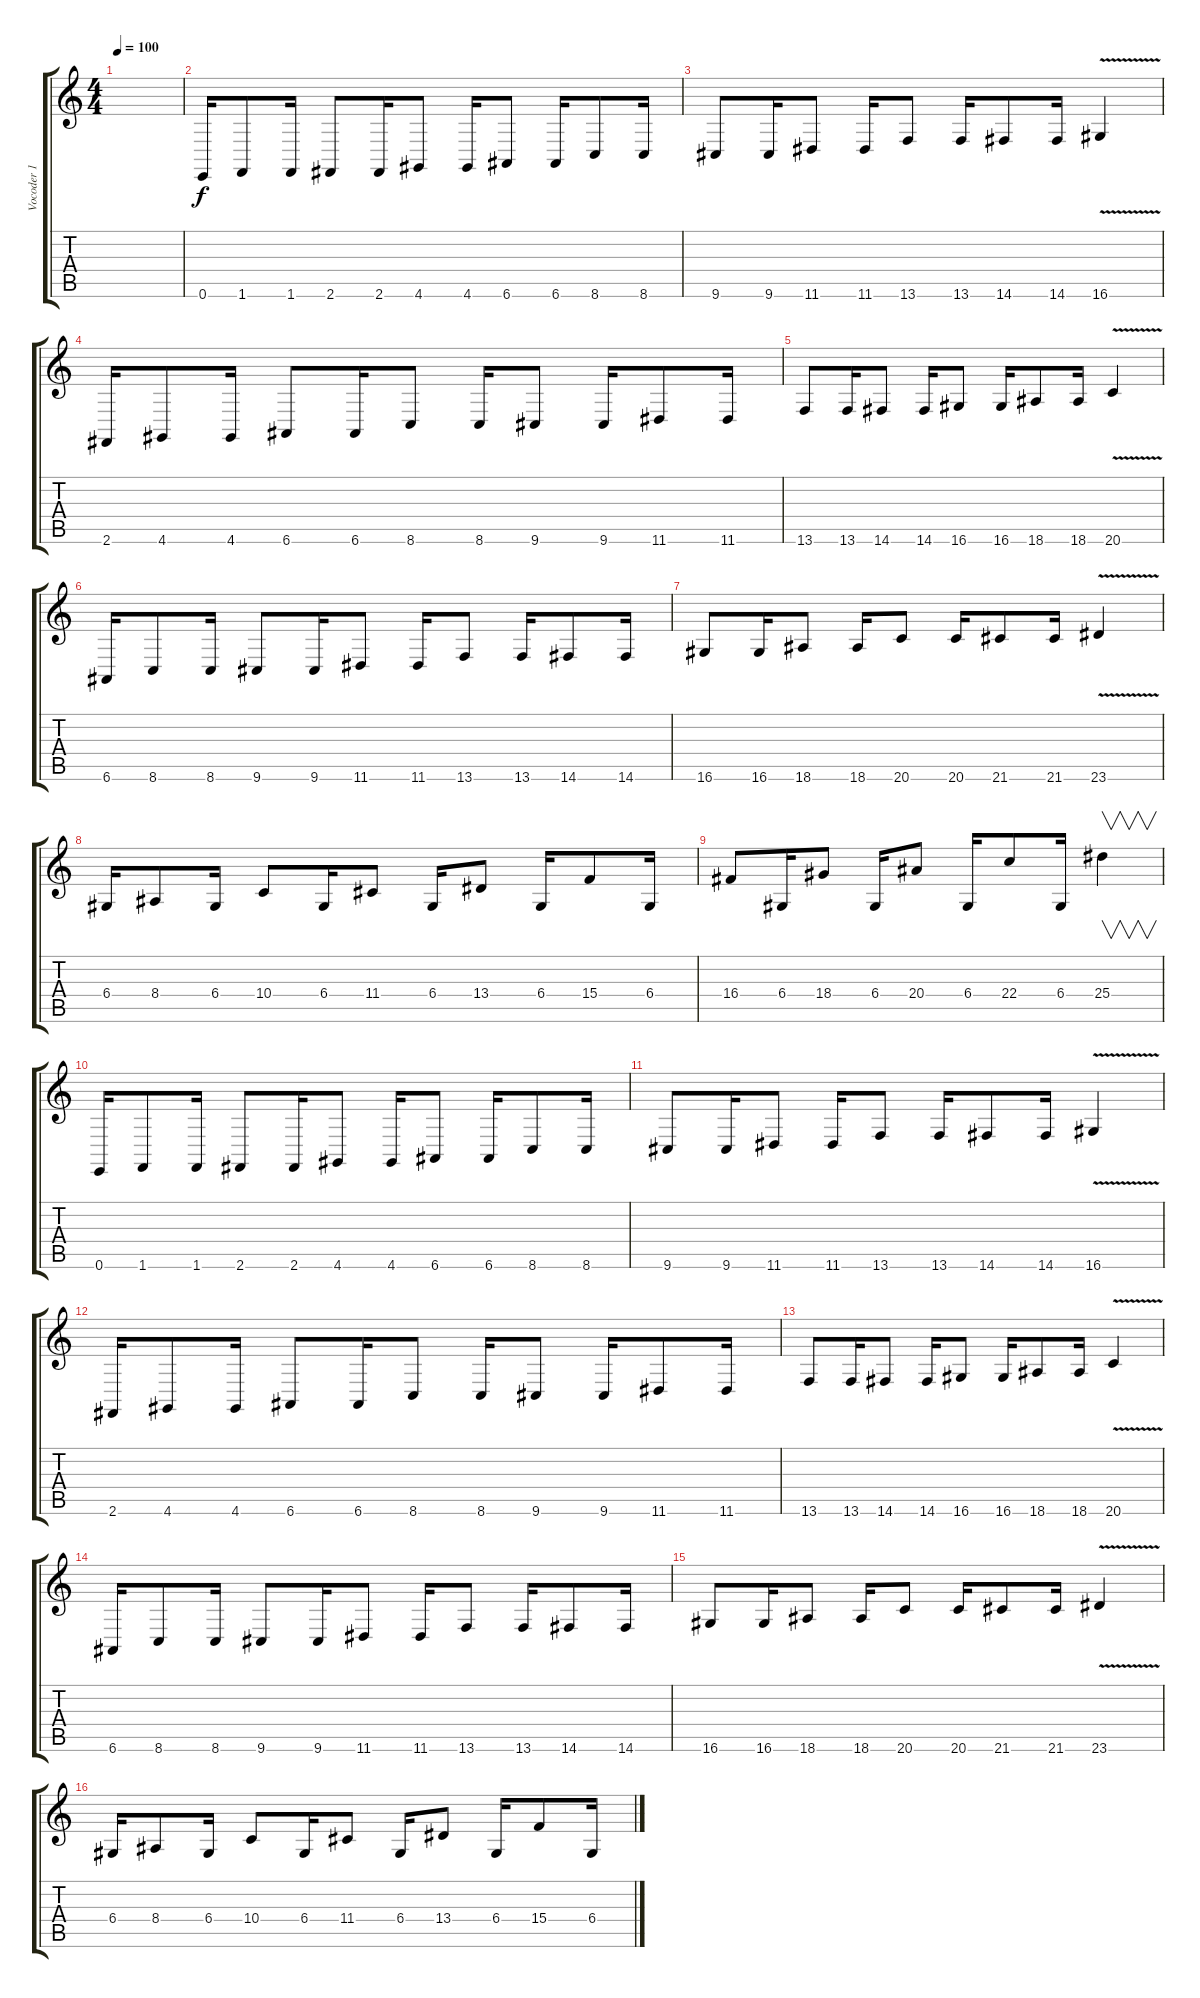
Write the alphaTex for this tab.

\track ("Vocoder 1" "Vocoder 1") {instrument lead2sawtooth}
\staff {score tabs}
\tuning (E4 B3 G3 D3 A2 E2) {hide}
\ts (4 4)
\tempo 100
\clef g2
\ks c
|
0.6.16{balance 16} 1.6.8{balance 8} 1.6.16 2.6.8 2.6.16 4.6.8 4.6.16 6.6.8 6.6.16 8.6.8 8.6.16 |
9.6.8 9.6.16 11.6.8 11.6.16 13.6.8 13.6.16 14.6.8 14.6.16 16.6{v}.4 |
2.6.16{balance 0} 4.6.8{balance 8} 4.6.16 6.6.8 6.6.16 8.6.8 8.6.16 9.6.8 9.6.16 11.6.8 11.6.16 |
13.6.8 13.6.16 14.6.8 14.6.16 16.6.8 16.6.16 18.6.8 18.6.16 20.6{v}.4 |
6.6.16{balance 16} 8.6.8{balance 8} 8.6.16 9.6.8 9.6.16 11.6.8 11.6.16 13.6.8 13.6.16 14.6.8 14.6.16 |
16.6.8 16.6.16 18.6.8 18.6.16 20.6.8 20.6.16 21.6.8 21.6.16 23.6{v}.4 |
6.4.16{balance 0} 8.4.8{balance 8} 6.4.16 10.4.8 6.4.16 11.4.8 6.4.16 13.4.8 6.4.16 15.4.8 6.4.16 |
16.4.8 6.4.16 18.4.8 6.4.16 20.4.8 6.4.16 22.4.8 6.4.16 25.4.4{v} |
0.6.16{balance 16} 1.6.8{balance 8} 1.6.16 2.6.8 2.6.16 4.6.8 4.6.16 6.6.8 6.6.16 8.6.8 8.6.16 |
9.6.8 9.6.16 11.6.8 11.6.16 13.6.8 13.6.16 14.6.8 14.6.16 16.6{v}.4 |
2.6.16{balance 0} 4.6.8{balance 8} 4.6.16 6.6.8 6.6.16 8.6.8 8.6.16 9.6.8 9.6.16 11.6.8 11.6.16 |
13.6.8 13.6.16 14.6.8 14.6.16 16.6.8 16.6.16 18.6.8 18.6.16 20.6{v}.4 |
6.6.16{balance 16} 8.6.8{balance 8} 8.6.16 9.6.8 9.6.16 11.6.8 11.6.16 13.6.8 13.6.16 14.6.8 14.6.16 |
16.6.8 16.6.16 18.6.8 18.6.16 20.6.8 20.6.16 21.6.8 21.6.16 23.6{v}.4 |
6.4.16{balance 0} 8.4.8{balance 8} 6.4.16 10.4.8 6.4.16 11.4.8 6.4.16 13.4.8 6.4.16 15.4.8 6.4.16
